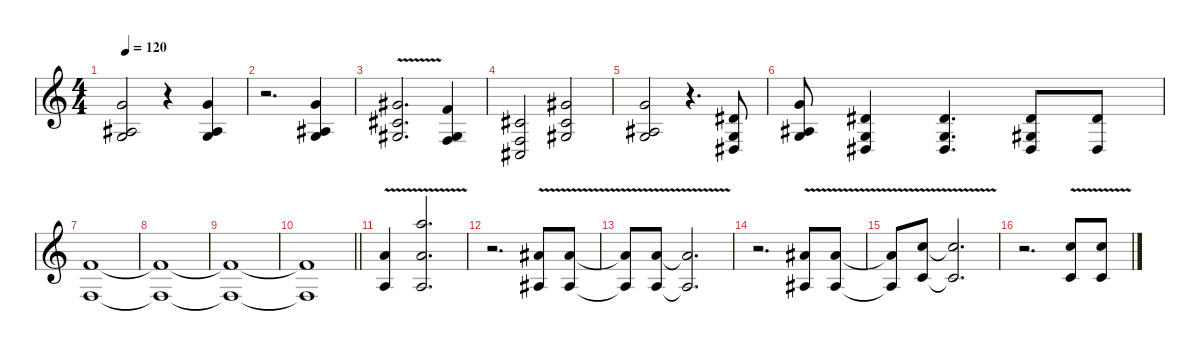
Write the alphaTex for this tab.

\defaultSystemsLayout 4
\hideDynamics
\bracketExtendMode nobrackets
\singleTrackTrackNamePolicy hidden
\multiTrackTrackNamePolicy hidden
\firstSystemTrackNameMode fullname
\firstSystemTrackNameOrientation horizontal
\otherSystemsTrackNameOrientation horizontal
\track ("VOICE" "clar.") {defaultSystemsLayout 4 instrument clarinet}
\staff {score}
\tuning (E4 B3 G3 D3 A2 E2)
\ts (4 4)
\tempo 120
\clef g2
\ks c
(12.3 8.4{acc #} 10.5).2{dy f beam Up} r.4{beam Up} (12.3 8.4{acc #} 10.5).4{beam Up} |
r.2{d beam Down} (12.3 8.4{acc #} 10.5).4{beam Up} |
(13.3{acc #} 11.4{acc #} 11.5{v acc #}).2{d beam Up} (10.3 6.4{acc #} 8.5).4{beam Up} |
(6.3{acc #} 3.4 4.5{acc #}).2{beam Up} (13.3{acc #} 11.4{acc #} 11.5{acc #}).2{beam Up} |
(12.3 8.4{acc #} 10.5).2{beam Up} r.4{d beam Up} (8.3{acc #} 5.4 6.5{acc #}).8{beam Up} |
(12.3 8.4{acc #} 10.5).8{beam Up} (8.3{acc #} 5.4 6.5{acc #}).4{beam Up} (8.3{acc #} 5.4 6.5{acc #}).4{d beam Up} (8.3{acc #} 6.4{acc #} 6.5{acc #}).8{beam Up} (8.3{acc #} 6.5{acc #}).8{beam Up} |
(10.3 8.5).1{beam Up} |
(10.3{t} 8.5{t}).1{beam Up} |
(10.3{t} 8.5{t}).1{beam Up} |
\barLineRight lightlight
(10.3{t} 8.5{t}).1{beam Up} |
(14.3{v} 12.5{v}).4{beam Up} (17.1{v} 14.3{v} 12.5{v}).2{d beam Up} |
r.2{d beam Down} (15.3{v acc #} 13.5{v acc #}).8{beam Up} (15.3{v acc #} 13.5{v acc #}).8{beam Up} |
(15.3{v t acc #} 13.5{v t acc #}).8{beam Up} (14.3{v} 12.5{v}).8{beam Up} (14.3{v t} 12.5{v t}).2{d beam Up} |
r.2{d beam Down} (15.3{v acc #} 13.5{v acc #}).8{beam Up} (15.3{v acc #} 13.5{v acc #}).8{beam Up} |
(15.3{v t acc #} 13.5{v t acc #}).8{beam Up} (17.3{v} 15.5{v}).8{beam Up} (17.3{v t} 15.5{v t}).2{d beam Up} |
r.2{d beam Down} (13.2{v} 10.4{v}).8{beam Up} (13.2{v} 10.4{v}).8{beam Up}
